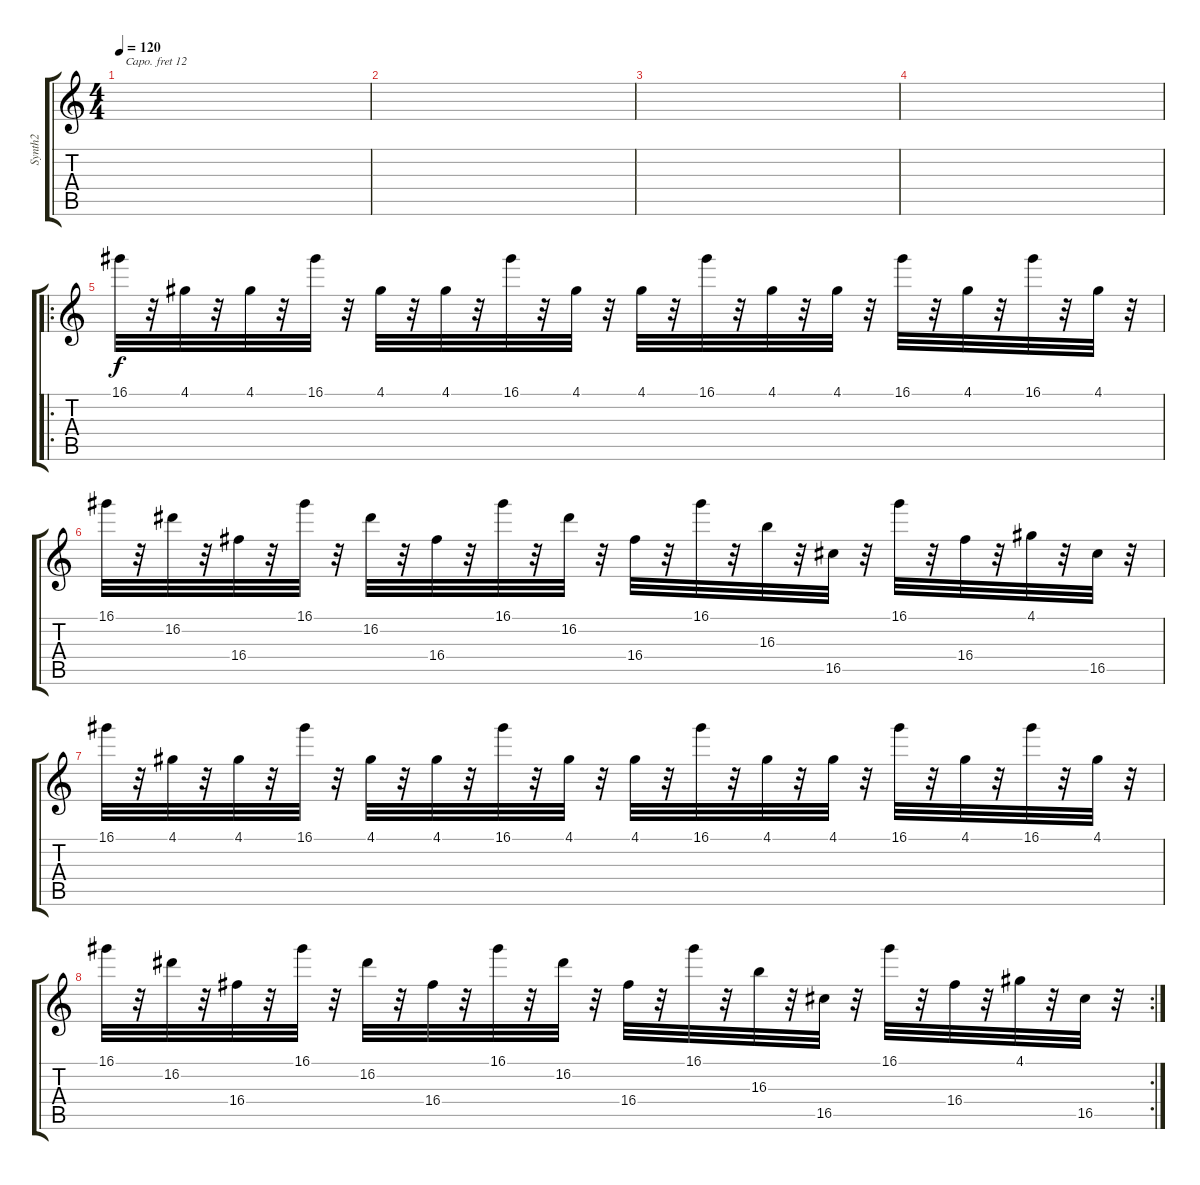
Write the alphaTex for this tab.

\track ("Synth2" "Synth2") {instrument lead2sawtooth}
\staff {score tabs}
\capo 12
\tuning (E4 B3 G3 D3 A2 E2) {hide}
\ts (4 4)
\tempo 120
\clef g2
\ks c
|
|
|
|
\ro
16.1.32 r.32 4.1.32 r.32 4.1.32 r.32 16.1.32 r.32 4.1.32 r.32 4.1.32 r.32 16.1.32 r.32 4.1.32 r.32 4.1.32 r.32 16.1.32 r.32 4.1.32 r.32 4.1.32 r.32 16.1.32 r.32 4.1.32 r.32 16.1.32 r.32 4.1.32 r.32 |
16.1.32 r.32 16.2.32 r.32 16.4.32 r.32 16.1.32 r.32 16.2.32 r.32 16.4.32 r.32 16.1.32 r.32 16.2.32 r.32 16.4.32 r.32 16.1.32 r.32 16.3.32 r.32 16.5.32 r.32 16.1.32 r.32 16.4.32 r.32 4.1.32 r.32 16.5.32 r.32 |
16.1.32 r.32 4.1.32 r.32 4.1.32 r.32 16.1.32 r.32 4.1.32 r.32 4.1.32 r.32 16.1.32 r.32 4.1.32 r.32 4.1.32 r.32 16.1.32 r.32 4.1.32 r.32 4.1.32 r.32 16.1.32 r.32 4.1.32 r.32 16.1.32 r.32 4.1.32 r.32 |
\rc 2
16.1.32 r.32 16.2.32 r.32 16.4.32 r.32 16.1.32 r.32 16.2.32 r.32 16.4.32 r.32 16.1.32 r.32 16.2.32 r.32 16.4.32 r.32 16.1.32 r.32 16.3.32 r.32 16.5.32 r.32 16.1.32 r.32 16.4.32 r.32 4.1.32 r.32 16.5.32 r.32
